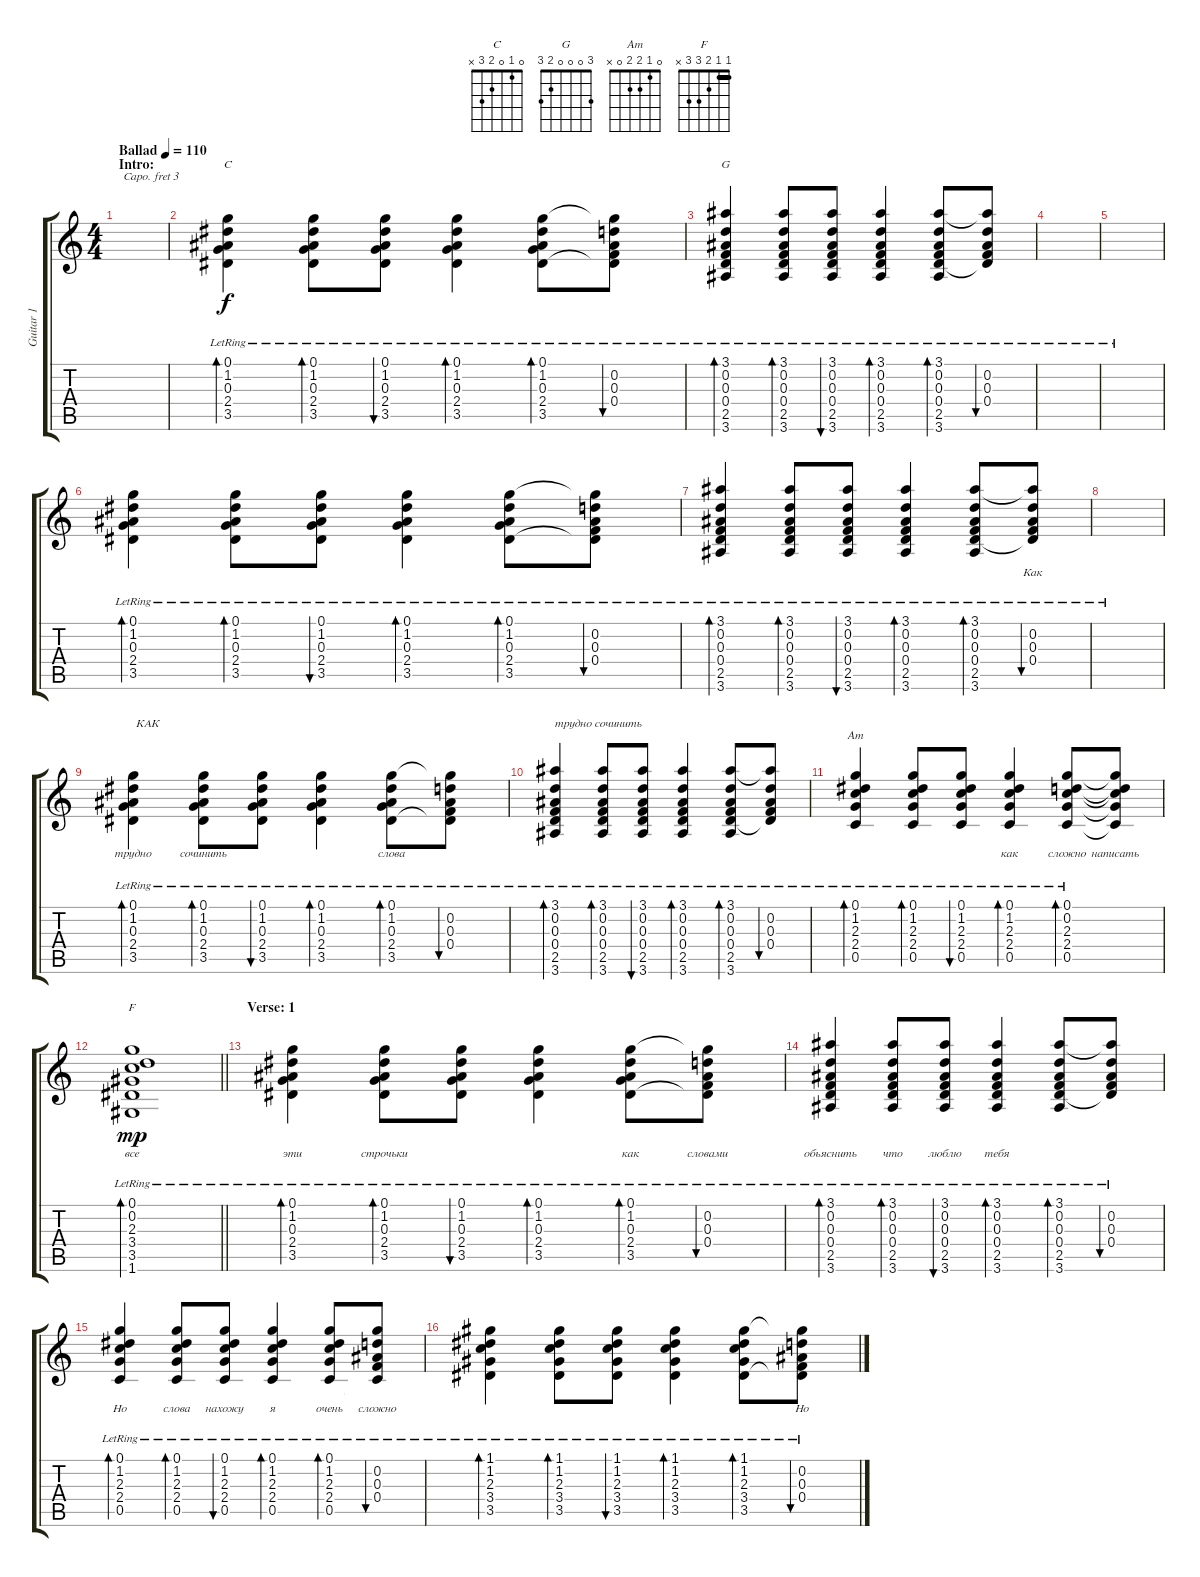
\track ("Guitar 1" "Guitar 1") {instrument electricguitarjazz}
\staff {score tabs}
\capo 3
\tuning (E4 B3 G3 D3 A2 E2) {hide}
\chord ("C" 0 1 0 2 3 x)
\chord ("G" 3 0 0 0 2 3)
\chord ("Am" 0 1 2 2 0 x)
\chord ("F" 1 1 2 3 3 x) {barre 1}
\ts (4 4)
\section ("" "Intro:")
\tempo (110 "Ballad")
\clef g2
\ks c
|
(0.1{lr} 1.2{lr} 0.3{lr} 2.4{lr} 3.5{lr}).4{bd 60 ch "C" lyrics (0 "") lyrics (1 "") lyrics (2 "") lyrics (3 "") lyrics (4 "")} (0.1{lr} 1.2{lr} 0.3{lr} 2.4{lr} 3.5{lr}).8{bd 60 lyrics (0 "") lyrics (1 "") lyrics (2 "") lyrics (3 "") lyrics (4 "")} (0.1{lr} 1.2{lr} 0.3{lr} 2.4{lr} 3.5{lr}).8{bu 60 lyrics (0 "") lyrics (1 "") lyrics (2 "") lyrics (3 "") lyrics (4 "")} (0.1{lr} 1.2{lr} 0.3{lr} 2.4{lr} 3.5{lr}).4{bd 60 lyrics (0 "") lyrics (1 "") lyrics (2 "") lyrics (3 "") lyrics (4 "")} (0.1{lr} 1.2{lr} 0.3{lr} 2.4{lr} 3.5{lr}).8{bd 60 lyrics (0 "") lyrics (1 "") lyrics (2 "") lyrics (3 "") lyrics (4 "")} (0.1{t} 0.2{lr} 0.3{lr} 0.4{lr} 3.5{t}).8{bu 60 lyrics (0 "") lyrics (1 "") lyrics (2 "") lyrics (3 "") lyrics (4 "")} |
(3.1{lr} 0.2{lr} 0.3{lr} 0.4{lr} 2.5{lr} 3.6{lr}).4{bd 60 ch "G" lyrics (0 "") lyrics (1 "") lyrics (2 "") lyrics (3 "") lyrics (4 "")} (3.1{lr} 0.2{lr} 0.3{lr} 0.4{lr} 2.5{lr} 3.6{lr}).8{bd 60 lyrics (0 "") lyrics (1 "") lyrics (2 "") lyrics (3 "") lyrics (4 "")} (3.1{lr} 0.2{lr} 0.3{lr} 0.4{lr} 2.5{lr} 3.6{lr}).8{bu 60 lyrics (0 "") lyrics (1 "") lyrics (2 "") lyrics (3 "") lyrics (4 "")} (3.1{lr} 0.2{lr} 0.3{lr} 0.4{lr} 2.5{lr} 3.6{lr}).4{bd 60 lyrics (0 "") lyrics (1 "") lyrics (2 "") lyrics (3 "") lyrics (4 "")} (3.1{lr} 0.2{lr} 0.3{lr} 0.4{lr} 2.5{lr} 3.6{lr}).8{bd 60 lyrics (0 "") lyrics (1 "") lyrics (2 "") lyrics (3 "") lyrics (4 "")} (3.1{t} 0.2{lr} 0.3{lr} 0.4{lr} 2.5{t}).8{bu 60} |
|
|
(0.1{lr} 1.2{lr} 0.3{lr} 2.4{lr} 3.5{lr}).4{bd 60} (0.1{lr} 1.2{lr} 0.3{lr} 2.4{lr} 3.5{lr}).8{bd 60} (0.1{lr} 1.2{lr} 0.3{lr} 2.4{lr} 3.5{lr}).8{bu 60} (0.1{lr} 1.2{lr} 0.3{lr} 2.4{lr} 3.5{lr}).4{bd 60} (0.1{lr} 1.2{lr} 0.3{lr} 2.4{lr} 3.5{lr}).8{bd 60} (0.1{t} 0.2{lr} 0.3{lr} 0.4{lr} 3.5{t}).8{bu 60} |
(3.1{lr} 0.2{lr} 0.3{lr} 0.4{lr} 2.5{lr} 3.6{lr}).4{bd 60 lyrics (0 "") lyrics (1 "") lyrics (2 "") lyrics (3 "") lyrics (4 "")} (3.1{lr} 0.2{lr} 0.3{lr} 0.4{lr} 2.5{lr} 3.6{lr}).8{bd 60 lyrics (0 "") lyrics (1 "") lyrics (2 "") lyrics (3 "") lyrics (4 "")} (3.1{lr} 0.2{lr} 0.3{lr} 0.4{lr} 2.5{lr} 3.6{lr}).8{bu 60 lyrics (0 "") lyrics (1 "") lyrics (2 "") lyrics (3 "") lyrics (4 "")} (3.1{lr} 0.2{lr} 0.3{lr} 0.4{lr} 2.5{lr} 3.6{lr}).4{bd 60 lyrics (0 "") lyrics (1 "") lyrics (2 "") lyrics (3 "") lyrics (4 "")} (3.1{lr} 0.2{lr} 0.3{lr} 0.4{lr} 2.5{lr} 3.6{lr}).8{bd 60 lyrics (0 "") lyrics (1 "") lyrics (2 "") lyrics (3 "") lyrics (4 "")} (3.1{t} 0.2{lr} 0.3{lr} 0.4{lr} 2.5{t}).8{bu 60 lyrics (0 "Как") lyrics (1 "") lyrics (2 "") lyrics (3 "") lyrics (4 "")} |
|
(0.1{lr} 1.2{lr} 0.3{lr} 2.4{lr} 3.5{lr}).4{bd 60 txt " КАК" lyrics (0 "трудно") lyrics (1 "") lyrics (2 "") lyrics (3 "") lyrics (4 "")} (0.1{lr} 1.2{lr} 0.3{lr} 2.4{lr} 3.5{lr}).8{bd 60 lyrics (0 "сочинить") lyrics (1 "") lyrics (2 "") lyrics (3 "") lyrics (4 "")} (0.1{lr} 1.2{lr} 0.3{lr} 2.4{lr} 3.5{lr}).8{bu 60 lyrics (0 "") lyrics (1 "") lyrics (2 "") lyrics (3 "") lyrics (4 "")} (0.1{lr} 1.2{lr} 0.3{lr} 2.4{lr} 3.5{lr}).4{bd 60 lyrics (0 "") lyrics (1 "") lyrics (2 "") lyrics (3 "") lyrics (4 "")} (0.1{lr} 1.2{lr} 0.3{lr} 2.4{lr} 3.5{lr}).8{bd 60 lyrics (0 "слова") lyrics (1 "") lyrics (2 "") lyrics (3 "") lyrics (4 "")} (0.1{t} 0.2{lr} 0.3{lr} 0.4{lr} 3.5{t}).8{bu 60 lyrics (0 "") lyrics (1 "") lyrics (2 "") lyrics (3 "") lyrics (4 "")} |
(3.1{lr} 0.2{lr} 0.3{lr} 0.4{lr} 2.5{lr} 3.6{lr}).4{bd 60 txt "трудно сочинить" lyrics (0 "") lyrics (1 "") lyrics (2 "") lyrics (3 "") lyrics (4 "")} (3.1{lr} 0.2{lr} 0.3{lr} 0.4{lr} 2.5{lr} 3.6{lr}).8{bd 60 lyrics (0 "") lyrics (1 "") lyrics (2 "") lyrics (3 "") lyrics (4 "")} (3.1{lr} 0.2{lr} 0.3{lr} 0.4{lr} 2.5{lr} 3.6{lr}).8{bu 60 lyrics (0 "") lyrics (1 "") lyrics (2 "") lyrics (3 "") lyrics (4 "")} (3.1{lr} 0.2{lr} 0.3{lr} 0.4{lr} 2.5{lr} 3.6{lr}).4{bd 60 lyrics (0 "") lyrics (1 "") lyrics (2 "") lyrics (3 "") lyrics (4 "")} (3.1{lr} 0.2{lr} 0.3{lr} 0.4{lr} 2.5{lr} 3.6{lr}).8{bd 60 lyrics (0 "") lyrics (1 "") lyrics (2 "") lyrics (3 "") lyrics (4 "")} (3.1{t} 0.2{lr} 0.3{lr} 0.4{lr} 2.5{t}).8{bu 60 lyrics (0 "") lyrics (1 "") lyrics (2 "") lyrics (3 "") lyrics (4 "")} |
(0.1{lr} 1.2{lr} 2.3{lr} 2.4{lr} 0.5{lr}).4{bd 60 ch "Am" lyrics (0 "") lyrics (1 "") lyrics (2 "") lyrics (3 "") lyrics (4 "")} (0.1{lr} 1.2{lr} 2.3{lr} 2.4{lr} 0.5{lr}).8{bd 60 lyrics (0 "") lyrics (1 "") lyrics (2 "") lyrics (3 "") lyrics (4 "")} (0.1{lr} 1.2{lr} 2.3{lr} 2.4{lr} 0.5{lr}).8{bu 60 lyrics (0 "") lyrics (1 "") lyrics (2 "") lyrics (3 "") lyrics (4 "")} (0.1{lr} 1.2{lr} 2.3{lr} 2.4{lr} 0.5{lr}).4{bd 60 lyrics (0 "как") lyrics (1 "") lyrics (2 "") lyrics (3 "") lyrics (4 "")} (0.1{lr} 0.2{lr} 2.3{lr} 2.4{lr} 0.5{lr}).8{bd 60 lyrics (0 "сложно") lyrics (1 "") lyrics (2 "") lyrics (3 "") lyrics (4 "")} (0.1{t} 0.2{t} 2.3{t} 2.4{t} 0.5{t}).8{lyrics (0 "написать") lyrics (1 "") lyrics (2 "") lyrics (3 "") lyrics (4 "") dy f} |
\barLineRight lightlight
(0.1{lr} 0.2{lr} 2.3{lr} 3.4{lr} 3.5{lr} 1.6).1{bd 60 ch "F" lyrics (0 "все") lyrics (1 "") lyrics (2 "") lyrics (3 "") lyrics (4 "") dy mp} |
\section ("" "Verse: 1")
(0.1{lr} 1.2{lr} 0.3{lr} 2.4{lr} 3.5{lr}).4{bd 60 lyrics (0 "эти") lyrics (1 "") lyrics (2 "") lyrics (3 "") lyrics (4 "")} (0.1{lr} 1.2{lr} 0.3{lr} 2.4{lr} 3.5{lr}).8{bd 60 lyrics (0 "строчьки") lyrics (1 "") lyrics (2 "") lyrics (3 "") lyrics (4 "")} (0.1{lr} 1.2{lr} 0.3{lr} 2.4{lr} 3.5{lr}).8{bu 60 lyrics (0 "") lyrics (1 "") lyrics (2 "") lyrics (3 "") lyrics (4 "")} (0.1{lr} 1.2{lr} 0.3{lr} 2.4{lr} 3.5{lr}).4{bd 60 lyrics (0 "") lyrics (1 "") lyrics (2 "") lyrics (3 "") lyrics (4 "")} (0.1{lr} 1.2{lr} 0.3{lr} 2.4{lr} 3.5{lr}).8{bd 60 lyrics (0 "как") lyrics (1 "") lyrics (2 "") lyrics (3 "") lyrics (4 "")} (0.1{t} 0.2{lr} 0.3{lr} 0.4{lr} 3.5{t}).8{bu 60 lyrics (0 "словами") lyrics (1 "") lyrics (2 "") lyrics (3 "") lyrics (4 "")} |
(3.1{lr} 0.2{lr} 0.3{lr} 0.4{lr} 2.5{lr} 3.6{lr}).4{bd 60 lyrics (0 "обьяснить") lyrics (1 "") lyrics (2 "") lyrics (3 "") lyrics (4 "")} (3.1{lr} 0.2{lr} 0.3{lr} 0.4{lr} 2.5{lr} 3.6{lr}).8{bd 60 lyrics (0 "что") lyrics (1 "") lyrics (2 "") lyrics (3 "") lyrics (4 "")} (3.1{lr} 0.2{lr} 0.3{lr} 0.4{lr} 2.5{lr} 3.6{lr}).8{bu 60 lyrics (0 "люблю") lyrics (1 "") lyrics (2 "") lyrics (3 "") lyrics (4 "")} (3.1{lr} 0.2{lr} 0.3{lr} 0.4{lr} 2.5{lr} 3.6{lr}).4{bd 60 lyrics (0 "тебя") lyrics (1 "") lyrics (2 "") lyrics (3 "") lyrics (4 "")} (3.1{lr} 0.2{lr} 0.3{lr} 0.4{lr} 2.5{lr} 3.6{lr}).8{bd 60 lyrics (0 "") lyrics (1 "") lyrics (2 "") lyrics (3 "") lyrics (4 "")} (3.1{t} 0.2{lr} 0.3{lr} 0.4{lr} 2.5{t}).8{bu 60 lyrics (0 "") lyrics (1 "") lyrics (2 "") lyrics (3 "") lyrics (4 "")} |
(0.1{lr} 1.2{lr} 2.3{lr} 2.4{lr} 0.5{lr}).4{bd 60 lyrics (0 "Но") lyrics (1 "") lyrics (2 "") lyrics (3 "") lyrics (4 "")} (0.1{lr} 1.2{lr} 2.3{lr} 2.4{lr} 0.5{lr}).8{bd 60 lyrics (0 "слова") lyrics (1 "") lyrics (2 "") lyrics (3 "") lyrics (4 "")} (0.1{lr} 1.2{lr} 2.3{lr} 2.4{lr} 0.5{lr}).8{bu 60 lyrics (0 "нахожу") lyrics (1 "") lyrics (2 "") lyrics (3 "") lyrics (4 "")} (0.1{lr} 1.2{lr} 2.3{lr} 2.4{lr} 0.5{lr}).4{bd 60 lyrics (0 "я") lyrics (1 "") lyrics (2 "") lyrics (3 "") lyrics (4 "")} (0.1{lr} 1.2{lr} 2.3{lr} 2.4{lr} 0.5{lr}).8{bd 60 lyrics (0 "очень") lyrics (1 "") lyrics (2 "") lyrics (3 "") lyrics (4 "")} (0.1{t} 0.2{lr} 0.3{lr} 0.4{lr} 0.5{t}).8{bu 60 lyrics (0 "сложно") lyrics (1 "") lyrics (2 "") lyrics (3 "") lyrics (4 "")} |
(1.1{lr} 1.2{lr} 2.3{lr} 3.4{lr} 3.5{lr}).4{bd 60 lyrics (0 "") lyrics (1 "") lyrics (2 "") lyrics (3 "") lyrics (4 "")} (1.1{lr} 1.2{lr} 2.3{lr} 3.4{lr} 3.5{lr}).8{bd 60 lyrics (0 "") lyrics (1 "") lyrics (2 "") lyrics (3 "") lyrics (4 "")} (1.1{lr} 1.2{lr} 2.3{lr} 3.4{lr} 3.5{lr}).8{bu 60 lyrics (0 "") lyrics (1 "") lyrics (2 "") lyrics (3 "") lyrics (4 "")} (1.1{lr} 1.2{lr} 2.3{lr} 3.4{lr} 3.5{lr}).4{bd 60 lyrics (0 "") lyrics (1 "") lyrics (2 "") lyrics (3 "") lyrics (4 "")} (1.1{lr} 1.2{lr} 2.3{lr} 3.4{lr} 3.5{lr}).8{bd 60 lyrics (0 "") lyrics (1 "") lyrics (2 "") lyrics (3 "") lyrics (4 "")} (1.1{t} 0.2{lr} 0.3{lr} 0.4{lr} 3.5{t}).8{bu 60 lyrics (0 "Но") lyrics (1 "") lyrics (2 "") lyrics (3 "") lyrics (4 "")}
